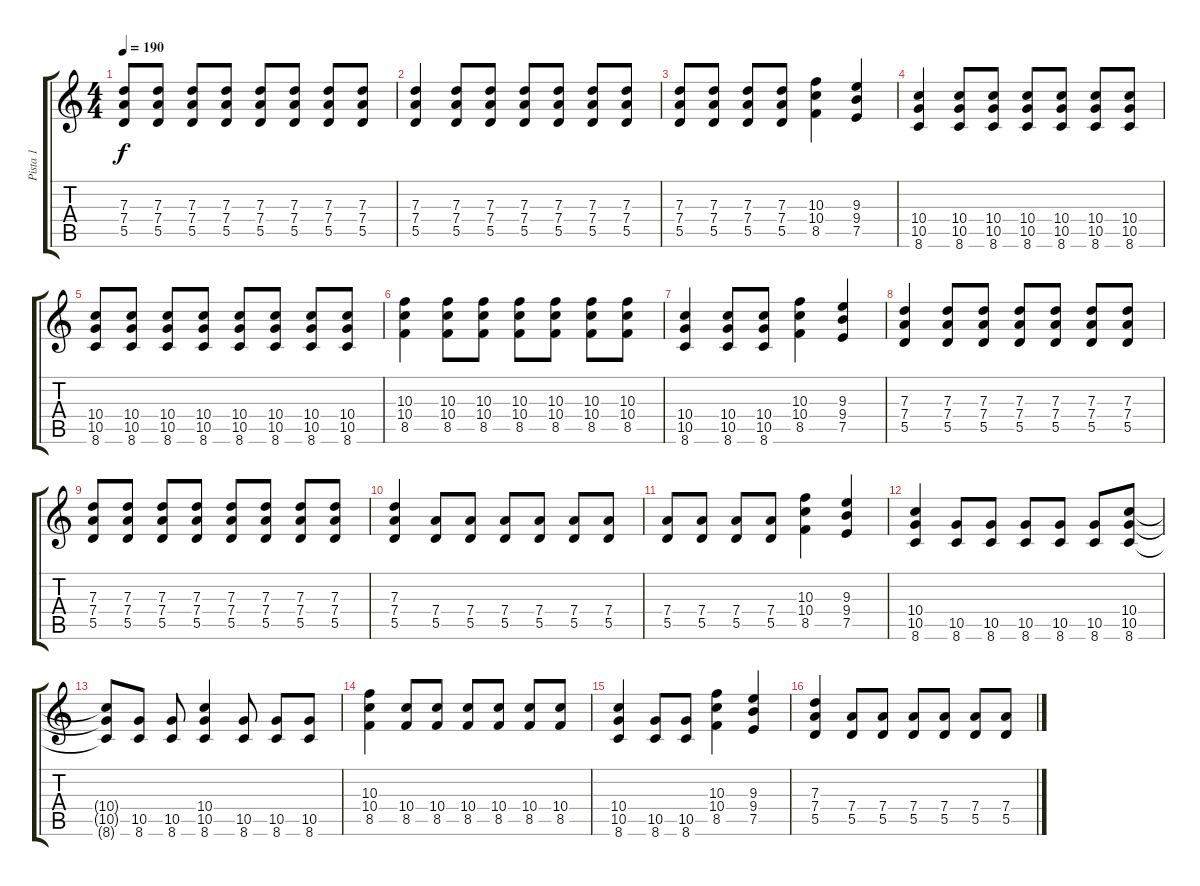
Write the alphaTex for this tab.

\track ("Pista 1" "Pista 1") {instrument distortionguitar}
\staff {score tabs}
\tuning (E4 B3 G3 D3 A2 E2) {hide}
\ts (4 4)
\tempo 190
\clef g2
\ks c
(7.3 7.4 5.5).8{dy f} (7.3 7.4 5.5).8 (7.3 7.4 5.5).8 (7.3 7.4 5.5).8 (7.3 7.4 5.5).8 (7.3 7.4 5.5).8 (7.3 7.4 5.5).8 (7.3 7.4 5.5).8 |
(7.3 7.4 5.5).4 (7.3 7.4 5.5).8 (7.3 7.4 5.5).8 (7.3 7.4 5.5).8 (7.3 7.4 5.5).8 (7.3 7.4 5.5).8 (7.3 7.4 5.5).8 |
(7.3 7.4 5.5).8 (7.3 7.4 5.5).8 (7.3 7.4 5.5).8 (7.3 7.4 5.5).8 (10.3 10.4 8.5).4 (9.3 9.4 7.5).4 |
(10.4 10.5 8.6).4 (10.4 10.5 8.6).8 (10.4 10.5 8.6).8 (10.4 10.5 8.6).8 (10.4 10.5 8.6).8 (10.4 10.5 8.6).8 (10.4 10.5 8.6).8 |
(10.4 10.5 8.6).8 (10.4 10.5 8.6).8 (10.4 10.5 8.6).8 (10.4 10.5 8.6).8 (10.4 10.5 8.6).8 (10.4 10.5 8.6).8 (10.4 10.5 8.6).8 (10.4 10.5 8.6).8 |
(10.3 10.4 8.5).4 (10.3 10.4 8.5).8 (10.3 10.4 8.5).8 (10.3 10.4 8.5).8 (10.3 10.4 8.5).8 (10.3 10.4 8.5).8 (10.3 10.4 8.5).8 |
(10.4 10.5 8.6).4 (10.4 10.5 8.6).8 (10.4 10.5 8.6).8 (10.3 10.4 8.5).4 (9.3 9.4 7.5).4 |
(7.3 7.4 5.5).4 (7.3 7.4 5.5).8 (7.3 7.4 5.5).8 (7.3 7.4 5.5).8 (7.3 7.4 5.5).8 (7.3 7.4 5.5).8 (7.3 7.4 5.5).8 |
(7.3 7.4 5.5).8 (7.3 7.4 5.5).8 (7.3 7.4 5.5).8 (7.3 7.4 5.5).8 (7.3 7.4 5.5).8 (7.3 7.4 5.5).8 (7.3 7.4 5.5).8 (7.3 7.4 5.5).8 |
(7.3 7.4 5.5).4 (7.4 5.5).8 (7.4 5.5).8 (7.4 5.5).8 (7.4 5.5).8 (7.4 5.5).8 (7.4 5.5).8 |
(7.4 5.5).8 (7.4 5.5).8 (7.4 5.5).8 (7.4 5.5).8 (10.3 10.4 8.5).4 (9.3 9.4 7.5).4 |
(10.4 10.5 8.6).4 (10.5 8.6).8 (10.5 8.6).8 (10.5 8.6).8 (10.5 8.6).8 (10.5 8.6).8 (10.4 10.5 8.6).8 |
(10.4{t} 10.5{t} 8.6{t}).8 (10.5 8.6).8 (10.5 8.6).8 (10.4 10.5 8.6).4 (10.5 8.6).8 (10.5 8.6).8 (10.5 8.6).8 |
(10.3 10.4 8.5).4 (10.4 8.5).8 (10.4 8.5).8 (10.4 8.5).8 (10.4 8.5).8 (10.4 8.5).8 (10.4 8.5).8 |
(10.4 10.5 8.6).4 (10.5 8.6).8 (10.5 8.6).8 (10.3 10.4 8.5).4 (9.3 9.4 7.5).4 |
(7.3 7.4 5.5).4 (7.4 5.5).8 (7.4 5.5).8 (7.4 5.5).8 (7.4 5.5).8 (7.4 5.5).8 (7.4 5.5).8
